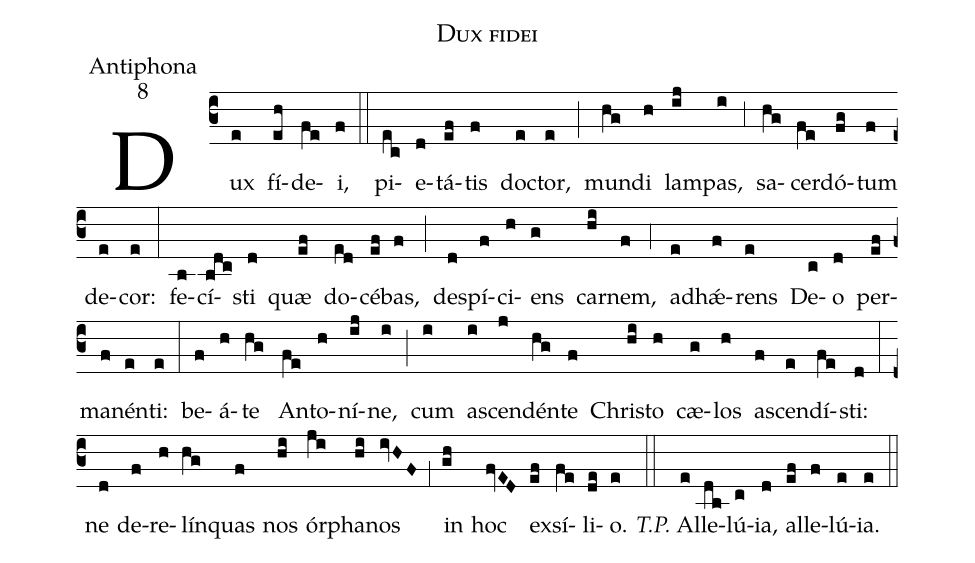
name:Dux fidei;
office-part:Antiphona;
mode:8;
%%
(c3) Dux(e) fí(eh)de(fe)i,(f) (::)
pi(ec)e(d)tá(ef)tis(f) do(e)ctor,(e) (;) mun(hg)di(h) lam(ij)pas,(i) (,3) sa(hg)cer(fe)dó(fg)tum(f) de(e)cor:(e) (:)
fe(b)cí(bdc)sti(d) quæ(ef) do(ed)cé(ef)bas,(f) (;) de(d)spí(f)ci(h)ens(g) car(hi)nem,(f) (,4) ad(e)hǽ(f)rens(e) De(c)o(d) per(ef)ma(f)nén(e)ti:(e) (:)
be(f)á(h)te(hg) An(fe)to(h)ní(ij)ne,(i) (;) cum(i) a(i)scen(j)dén(hg)te(f) Chri(hi)sto(h) cæ(g)los(h) a(f)scen(e)dí(fe)sti:(d) (:)
ne(d) de(f)re(h)lín(hg)quas(f) nos(hi) ór(ji)pha(hi)nos(ivHF) (,1) in(gh) hoc(fvED) ex(ef)sí(fe)li(de)o.(e) (::) <i>T.P.</i> Al(e)le(db)lú(c)ia,(d) al(ef)le(f)lú(e)ia.(e) (::)
